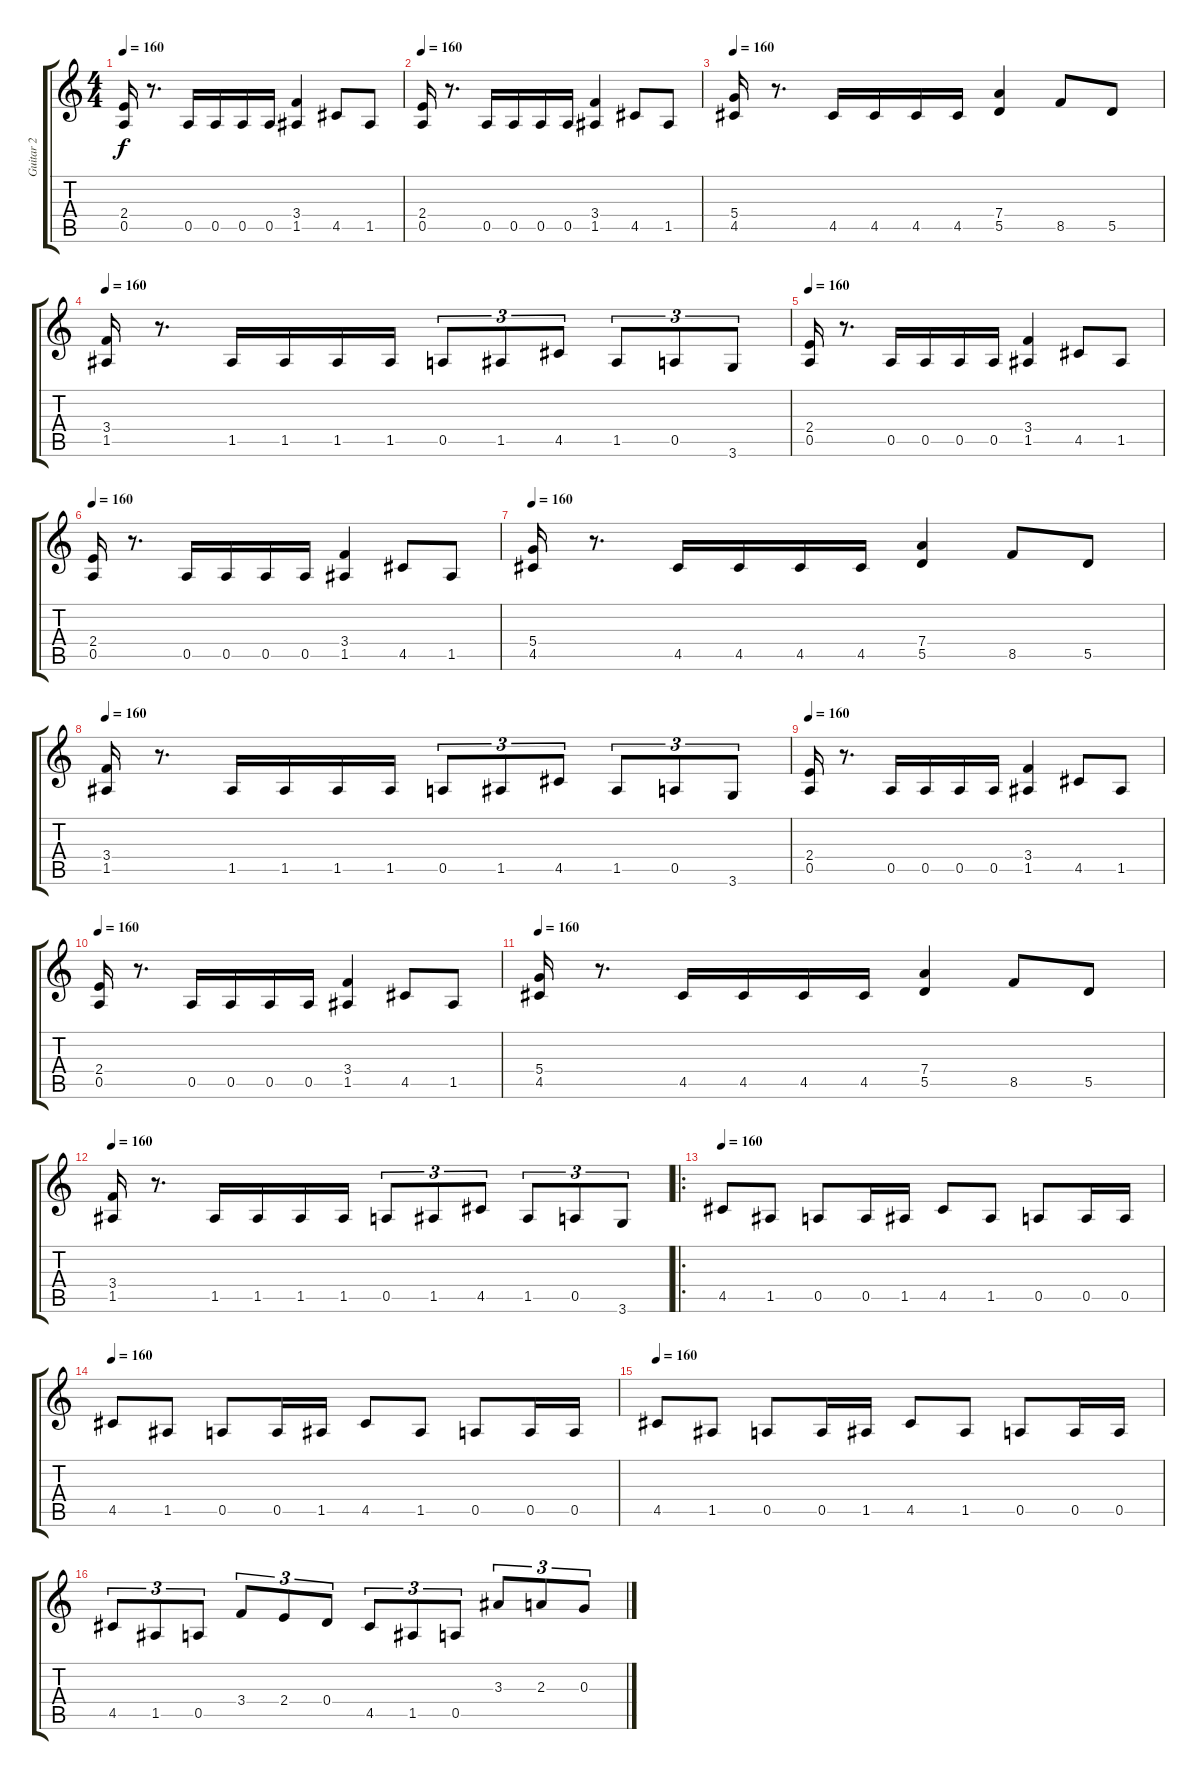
\track ("Guitar 2" "Guitar 2") {instrument distortionguitar}
\staff {score tabs}
\tuning (E4 B3 G3 D3 A2 E2) {hide}
\ts (4 4)
\tempo 160
\clef g2
\ks c
(2.4 0.5).16{dy f} r.8{d} 0.5.16 0.5.16 0.5.16 0.5.16 (3.4 1.5).4 4.5.8 1.5.8 |
\tempo 160
(2.4 0.5).16 r.8{d} 0.5.16 0.5.16 0.5.16 0.5.16 (3.4 1.5).4 4.5.8 1.5.8 |
\tempo 160
(5.4 4.5).16 r.8{d} 4.5.16 4.5.16 4.5.16 4.5.16 (7.4 5.5).4 8.5.8 5.5.8 |
\tempo 160
(3.4 1.5).16 r.8{d} 1.5.16 1.5.16 1.5.16 1.5.16 0.5.8{tu (3 2)} 1.5.8{tu (3 2)} 4.5.8{tu (3 2)} 1.5.8{tu (3 2)} 0.5.8{tu (3 2)} 3.6.8{tu (3 2)} |
\tempo 160
(2.4 0.5).16 r.8{d} 0.5.16 0.5.16 0.5.16 0.5.16 (3.4 1.5).4 4.5.8 1.5.8 |
\tempo 160
(2.4 0.5).16 r.8{d} 0.5.16 0.5.16 0.5.16 0.5.16 (3.4 1.5).4 4.5.8 1.5.8 |
\tempo 160
(5.4 4.5).16 r.8{d} 4.5.16 4.5.16 4.5.16 4.5.16 (7.4 5.5).4 8.5.8 5.5.8 |
\tempo 160
(3.4 1.5).16 r.8{d} 1.5.16 1.5.16 1.5.16 1.5.16 0.5.8{tu (3 2)} 1.5.8{tu (3 2)} 4.5.8{tu (3 2)} 1.5.8{tu (3 2)} 0.5.8{tu (3 2)} 3.6.8{tu (3 2)} |
\tempo 160
(2.4 0.5).16 r.8{d} 0.5.16 0.5.16 0.5.16 0.5.16 (3.4 1.5).4 4.5.8 1.5.8 |
\tempo 160
(2.4 0.5).16 r.8{d} 0.5.16 0.5.16 0.5.16 0.5.16 (3.4 1.5).4 4.5.8 1.5.8 |
\tempo 160
(5.4 4.5).16 r.8{d} 4.5.16 4.5.16 4.5.16 4.5.16 (7.4 5.5).4 8.5.8 5.5.8 |
\tempo 160
(3.4 1.5).16 r.8{d} 1.5.16 1.5.16 1.5.16 1.5.16 0.5.8{tu (3 2)} 1.5.8{tu (3 2)} 4.5.8{tu (3 2)} 1.5.8{tu (3 2)} 0.5.8{tu (3 2)} 3.6.8{tu (3 2)} |
\ro
\tempo 160
4.5.8 1.5.8 0.5.8 0.5.16 1.5.16 4.5.8 1.5.8 0.5.8 0.5.16 0.5.16 |
\tempo 160
4.5.8 1.5.8 0.5.8 0.5.16 1.5.16 4.5.8 1.5.8 0.5.8 0.5.16 0.5.16 |
\tempo 160
4.5.8 1.5.8 0.5.8 0.5.16 1.5.16 4.5.8 1.5.8 0.5.8 0.5.16 0.5.16 |
4.5.8{tu (3 2)} 1.5.8{tu (3 2)} 0.5.8{tu (3 2)} 3.4.8{tu (3 2)} 2.4.8{tu (3 2)} 0.4.8{tu (3 2)} 4.5.8{tu (3 2)} 1.5.8{tu (3 2)} 0.5.8{tu (3 2)} 3.3.8{tu (3 2)} 2.3.8{tu (3 2)} 0.3.8{tu (3 2)}
